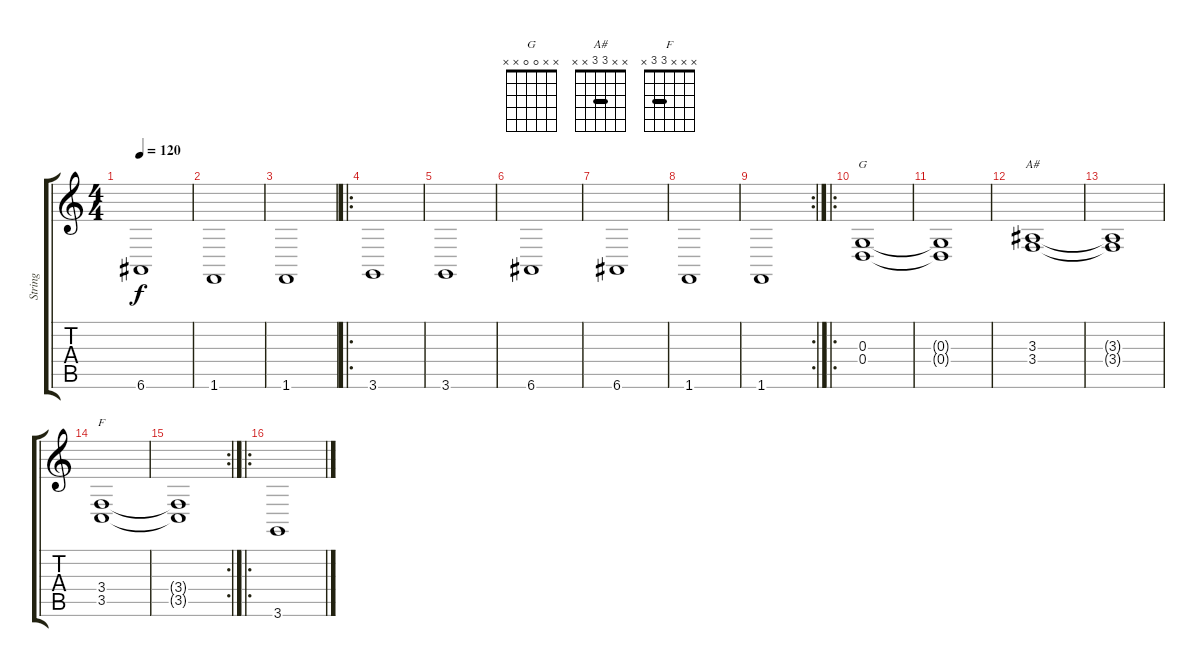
\track ("String" "String") {instrument stringensemble1}
\staff {score tabs}
\tuning (E4 B3 G3 D3 A2 E2) {hide}
\chord ("G" x x 0 0 x x)
\chord ("A#" x x 3 3 x x) {barre 3}
\chord ("F" x x x 3 3 x) {barre 3}
\ts (4 4)
\tempo 120
\clef g2
\ks c
6.6.1{dy f} |
1.6.1 |
1.6.1 |
\ro
3.6.1 |
3.6.1 |
6.6.1 |
6.6.1 |
1.6.1 |
\rc 2
1.6.1 |
\ro
(0.3 0.4).1{ch "G"} |
(0.3{t} 0.4{t}).1 |
(3.3 3.4).1{ch "A#"} |
(3.3{t} 3.4{t}).1 |
(3.4 3.5).1{ch "F"} |
\rc 2
(3.4{t} 3.5{t}).1 |
\ro
3.6.1
